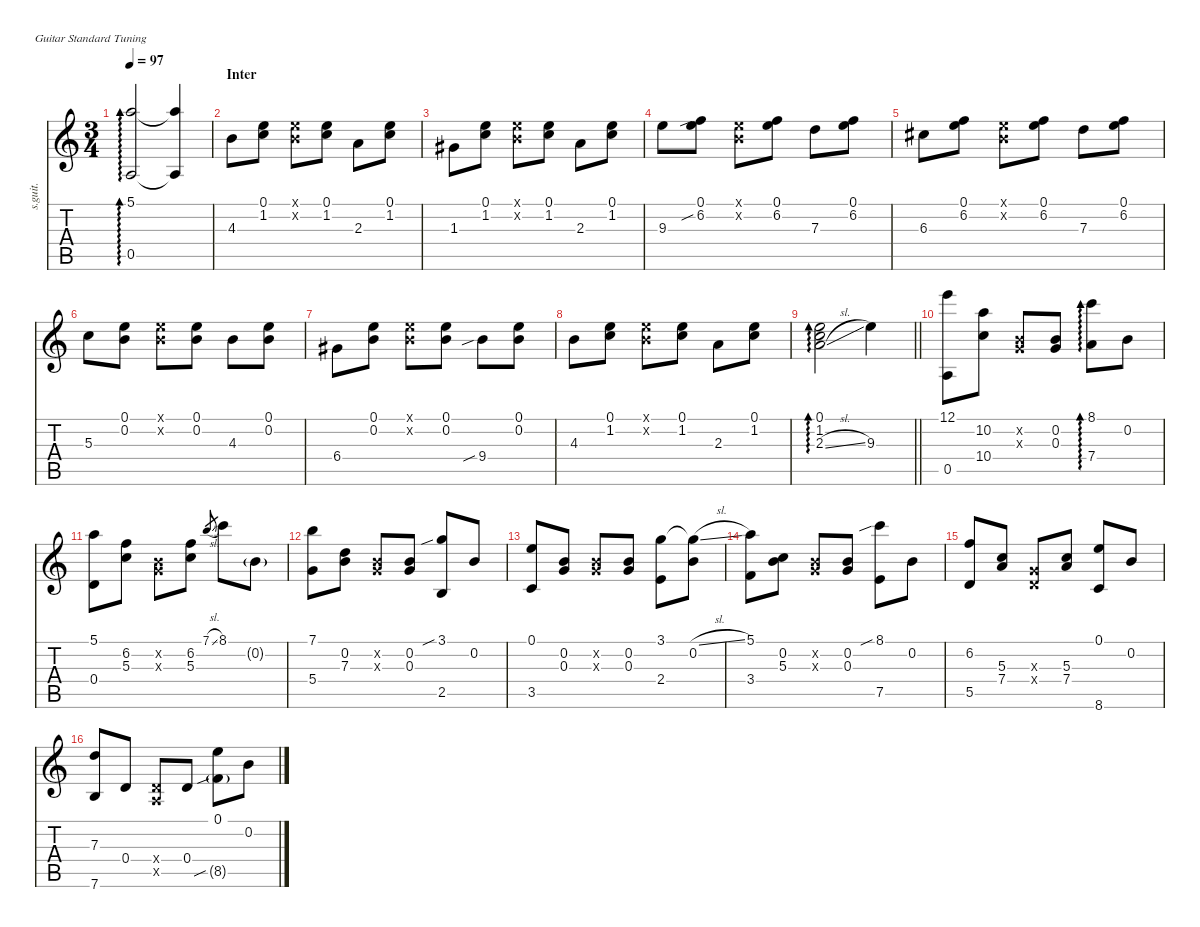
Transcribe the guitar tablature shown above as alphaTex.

\defaultSystemsLayout 4
\hideDynamics
\bracketExtendMode nobrackets
\otherSystemsTrackNameOrientation horizontal
\track ("音轨 1" "s.guit.") {instrument acousticguitarsteel}
\staff {score tabs}
\tuning (E4 B3 G3 D3 A2 E2)
\ts (3 4)
\tempo 97
\clef g2
\ks c
(5.1 0.5).2{ad 0 dy f} (5.1{t} 0.5{t}).4 |
\section ("" "Inter")
4.3.8 (0.1 1.2).8 (0.2{x} 0.1{x}).8 (0.1 1.2).8 2.3.8 (0.1 1.2).8 |
1.3.8 (0.1 1.2).8 (0.2{x} 0.1{x}).8 (0.1 1.2).8 2.3.8 (0.1 1.2).8 |
9.3.8{dy mf} (6.2{sib} 0.1).8{dy f} (0.2{x} 0.1{x}).8 (0.1 6.2).8 7.3.8 (6.2 0.1).8 |
6.3.8 (6.2 0.1).8 (0.2{x} 0.1{x}).8 (0.1 6.2).8 7.3.8 (6.2 0.1).8 |
5.3.8 (0.2 0.1).8 (0.1{x} 0.2{x}).8 (0.1 0.2).8 4.3.8 (0.2 0.1).8 |
6.4.8 (0.1 0.2).8 (0.2{x} 0.1{x}).8 (0.1 0.2).8 9.4{sib}.8 (0.1 0.2).8 |
4.3.8 (0.1 1.2).8 (0.2{x} 0.1{x}).8 (0.1 1.2).8 2.3.8 (1.2 0.1).8 |
\barLineRight lightlight
(0.1 1.2 2.3{sl}).2{ad 0} 9.3.4 |
(0.5 12.1).8 (10.2 10.4).8 (0.2{x} 0.3{x}).8 (0.2 0.3).8 (7.4 8.1).8{ad 0} 0.2.8 |
(0.4 5.1).8 (6.2 5.3).8 (0.2{x} 0.3{x}).8 (6.2 5.3).8 7.1{sl}.8{gr} 8.1.8 0.2{g}.8 |
(5.4 7.1).8 (0.2 7.3).8 (0.2{x} 0.3{x}).8 (0.2 0.3).8 (2.5 3.1{sib}).8 0.2.8 |
(3.5 0.1).8 (0.2 0.3).8 (0.2{x} 0.3{x}).8 (0.2 0.3).8 (2.4 3.1).8 (0.2 3.1{sl t}).8 |
(3.4 5.1).8 (0.2 5.3).8 (0.2{x} 0.3{x}).8 (0.2 0.3).8 (7.5 8.1{sib}).8 0.2.8 |
(6.2 5.5).8 (5.3 7.4).8 (0.3{x} 0.4{x}).8 (5.3 7.4).8 (0.1 8.6).8 0.2.8 |
(7.3 7.6).8 0.4.8 (0.4{x} 0.5{x}).8 0.4.8 (0.1 8.5{sib g}).8 0.2.8
